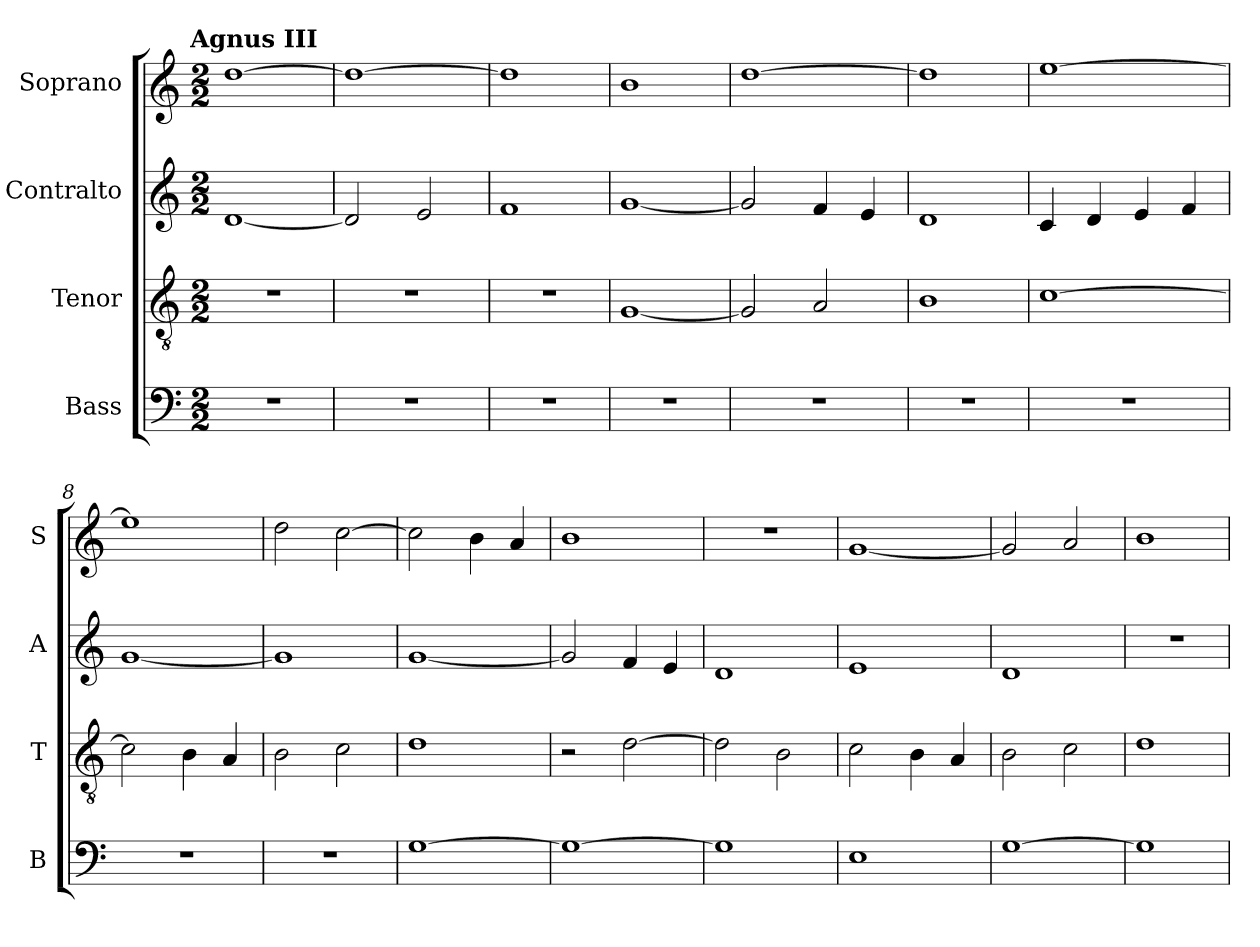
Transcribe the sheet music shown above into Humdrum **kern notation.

**kern	**kern	**kern	**kern
*part4	*part3	*part2	*part1
*staff4	*staff3	*staff2	*staff1
*I"Bass	*I"Tenor	*I"Contralto	*I"Soprano
*I'B	*I'T	*I'A	*I'S
*clefF4	*clefGv2	*clefG2	*clefG2
*k[]	*k[]	*k[]	*k[]
*G:mix	*G:mix	*G:mix	*G:mix
!!LO:TX:omd:t=Agnus III
*M2/2	*M2/2	*M2/2	*M2/2
=1	=1	=1	=1
1r	1r	[1d	[1dd
=2	=2	=2	=2
1r	1r	2d]	1dd_
.	.	2e	.
=3	=3	=3	=3
1r	1r	1f	1dd]
=4	=4	=4	=4
1r	[1G	[1g	1b
=5	=5	=5	=5
1r	2G]	2g]	[1dd
.	2A	4f	.
.	.	4e	.
=6	=6	=6	=6
1r	1B	1d	1dd]
=7	=7	=7	=7
1r	[1c	4c	[1ee
.	.	4d	.
.	.	4e	.
.	.	4f	.
=8	=8	=8	=8
1r	2c]	[1g	1ee]
.	4B	.	.
.	4A	.	.
=9	=9	=9	=9
1r	2B	1g]	2dd
.	2c	.	[2cc
=10	=10	=10	=10
[1G	1d	[1g	2cc]
.	.	.	4b
.	.	.	4a
=11	=11	=11	=11
1G_	2r	2g]	1b
.	[2d	4f	.
.	.	4e	.
=12	=12	=12	=12
1G]	2d]	1d	1r
.	2B	.	.
=13	=13	=13	=13
1E	2c	1e	[1g
.	4B	.	.
.	4A	.	.
=14	=14	=14	=14
[1G	2B	1d	2g]
.	2c	.	2a
=15	=15	=15	=15
1G]	1d	1r	1b
=	=	=	=
*-	*-	*-	*-
